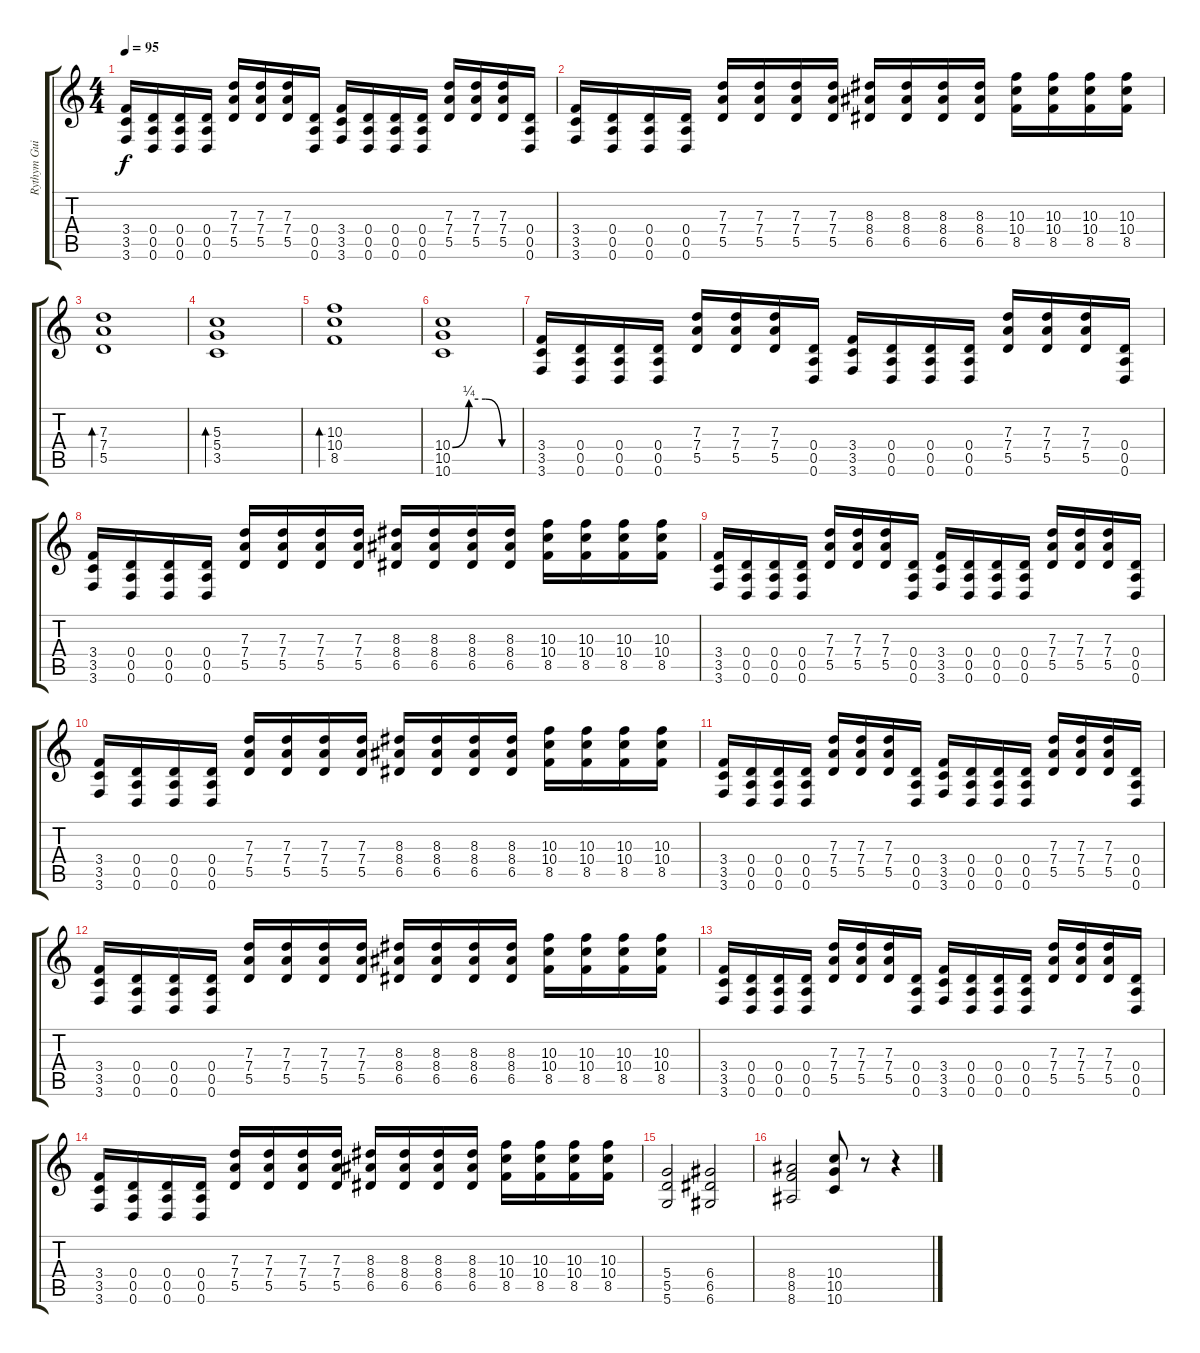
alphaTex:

\track ("Rythym Guitar" "Rythym Gui") {instrument distortionguitar}
\staff {score tabs}
\tuning (E4 B3 G3 D3 A2 D2) {hide}
\ts (4 4)
\tempo 95
\clef g2
\ks c
(3.4 3.5 3.6).16{dy f} (0.4 0.5 0.6).16 (0.4 0.5 0.6).16 (0.4 0.5 0.6).16 (7.3 7.4 5.5).16 (7.3 7.4 5.5).16 (7.3 7.4 5.5).16 (0.4 0.5 0.6).16 (3.4 3.5 3.6).16 (0.4 0.5 0.6).16 (0.4 0.5 0.6).16 (0.4 0.5 0.6).16 (7.3 7.4 5.5).16 (7.3 7.4 5.5).16 (7.3 7.4 5.5).16 (0.4 0.5 0.6).16 |
(3.4 3.5 3.6).16 (0.4 0.5 0.6).16 (0.4 0.5 0.6).16 (0.4 0.5 0.6).16 (7.3 7.4 5.5).16 (7.3 7.4 5.5).16 (7.3 7.4 5.5).16 (7.3 7.4 5.5).16 (8.3 8.4 6.5).16 (8.3 8.4 6.5).16 (8.3 8.4 6.5).16 (8.3 8.4 6.5).16 (10.3 10.4 8.5).16 (10.3 10.4 8.5).16 (10.3 10.4 8.5).16 (10.3 10.4 8.5).16 |
(7.3 7.4 5.5).1{bd 240} |
(5.3 5.4 3.5).1{bd 240} |
(10.3 10.4 8.5).1{bd 240} |
(10.4{be (custom 0 0 15 1 30 1 45 0 60 0)} 10.5 10.6).1 |
(3.4 3.5 3.6).16 (0.4 0.5 0.6).16 (0.4 0.5 0.6).16 (0.4 0.5 0.6).16 (7.3 7.4 5.5).16 (7.3 7.4 5.5).16 (7.3 7.4 5.5).16 (0.4 0.5 0.6).16 (3.4 3.5 3.6).16 (0.4 0.5 0.6).16 (0.4 0.5 0.6).16 (0.4 0.5 0.6).16 (7.3 7.4 5.5).16 (7.3 7.4 5.5).16 (7.3 7.4 5.5).16 (0.4 0.5 0.6).16 |
(3.4 3.5 3.6).16 (0.4 0.5 0.6).16 (0.4 0.5 0.6).16 (0.4 0.5 0.6).16 (7.3 7.4 5.5).16 (7.3 7.4 5.5).16 (7.3 7.4 5.5).16 (7.3 7.4 5.5).16 (8.3 8.4 6.5).16 (8.3 8.4 6.5).16 (8.3 8.4 6.5).16 (8.3 8.4 6.5).16 (10.3 10.4 8.5).16 (10.3 10.4 8.5).16 (10.3 10.4 8.5).16 (10.3 10.4 8.5).16 |
(3.4 3.5 3.6).16 (0.4 0.5 0.6).16 (0.4 0.5 0.6).16 (0.4 0.5 0.6).16 (7.3 7.4 5.5).16 (7.3 7.4 5.5).16 (7.3 7.4 5.5).16 (0.4 0.5 0.6).16 (3.4 3.5 3.6).16 (0.4 0.5 0.6).16 (0.4 0.5 0.6).16 (0.4 0.5 0.6).16 (7.3 7.4 5.5).16 (7.3 7.4 5.5).16 (7.3 7.4 5.5).16 (0.4 0.5 0.6).16 |
(3.4 3.5 3.6).16 (0.4 0.5 0.6).16 (0.4 0.5 0.6).16 (0.4 0.5 0.6).16 (7.3 7.4 5.5).16 (7.3 7.4 5.5).16 (7.3 7.4 5.5).16 (7.3 7.4 5.5).16 (8.3 8.4 6.5).16 (8.3 8.4 6.5).16 (8.3 8.4 6.5).16 (8.3 8.4 6.5).16 (10.3 10.4 8.5).16 (10.3 10.4 8.5).16 (10.3 10.4 8.5).16 (10.3 10.4 8.5).16 |
(3.4 3.5 3.6).16 (0.4 0.5 0.6).16 (0.4 0.5 0.6).16 (0.4 0.5 0.6).16 (7.3 7.4 5.5).16 (7.3 7.4 5.5).16 (7.3 7.4 5.5).16 (0.4 0.5 0.6).16 (3.4 3.5 3.6).16 (0.4 0.5 0.6).16 (0.4 0.5 0.6).16 (0.4 0.5 0.6).16 (7.3 7.4 5.5).16 (7.3 7.4 5.5).16 (7.3 7.4 5.5).16 (0.4 0.5 0.6).16 |
(3.4 3.5 3.6).16 (0.4 0.5 0.6).16 (0.4 0.5 0.6).16 (0.4 0.5 0.6).16 (7.3 7.4 5.5).16 (7.3 7.4 5.5).16 (7.3 7.4 5.5).16 (7.3 7.4 5.5).16 (8.3 8.4 6.5).16 (8.3 8.4 6.5).16 (8.3 8.4 6.5).16 (8.3 8.4 6.5).16 (10.3 10.4 8.5).16 (10.3 10.4 8.5).16 (10.3 10.4 8.5).16 (10.3 10.4 8.5).16 |
(3.4 3.5 3.6).16 (0.4 0.5 0.6).16 (0.4 0.5 0.6).16 (0.4 0.5 0.6).16 (7.3 7.4 5.5).16 (7.3 7.4 5.5).16 (7.3 7.4 5.5).16 (0.4 0.5 0.6).16 (3.4 3.5 3.6).16 (0.4 0.5 0.6).16 (0.4 0.5 0.6).16 (0.4 0.5 0.6).16 (7.3 7.4 5.5).16 (7.3 7.4 5.5).16 (7.3 7.4 5.5).16 (0.4 0.5 0.6).16 |
(3.4 3.5 3.6).16 (0.4 0.5 0.6).16 (0.4 0.5 0.6).16 (0.4 0.5 0.6).16 (7.3 7.4 5.5).16 (7.3 7.4 5.5).16 (7.3 7.4 5.5).16 (7.3 7.4 5.5).16 (8.3 8.4 6.5).16 (8.3 8.4 6.5).16 (8.3 8.4 6.5).16 (8.3 8.4 6.5).16 (10.3 10.4 8.5).16 (10.3 10.4 8.5).16 (10.3 10.4 8.5).16 (10.3 10.4 8.5).16 |
(5.4 5.5 5.6).2 (6.4 6.5 6.6).2 |
(8.4 8.5 8.6).2 (10.4 10.5 10.6).8 r.8 r.4
